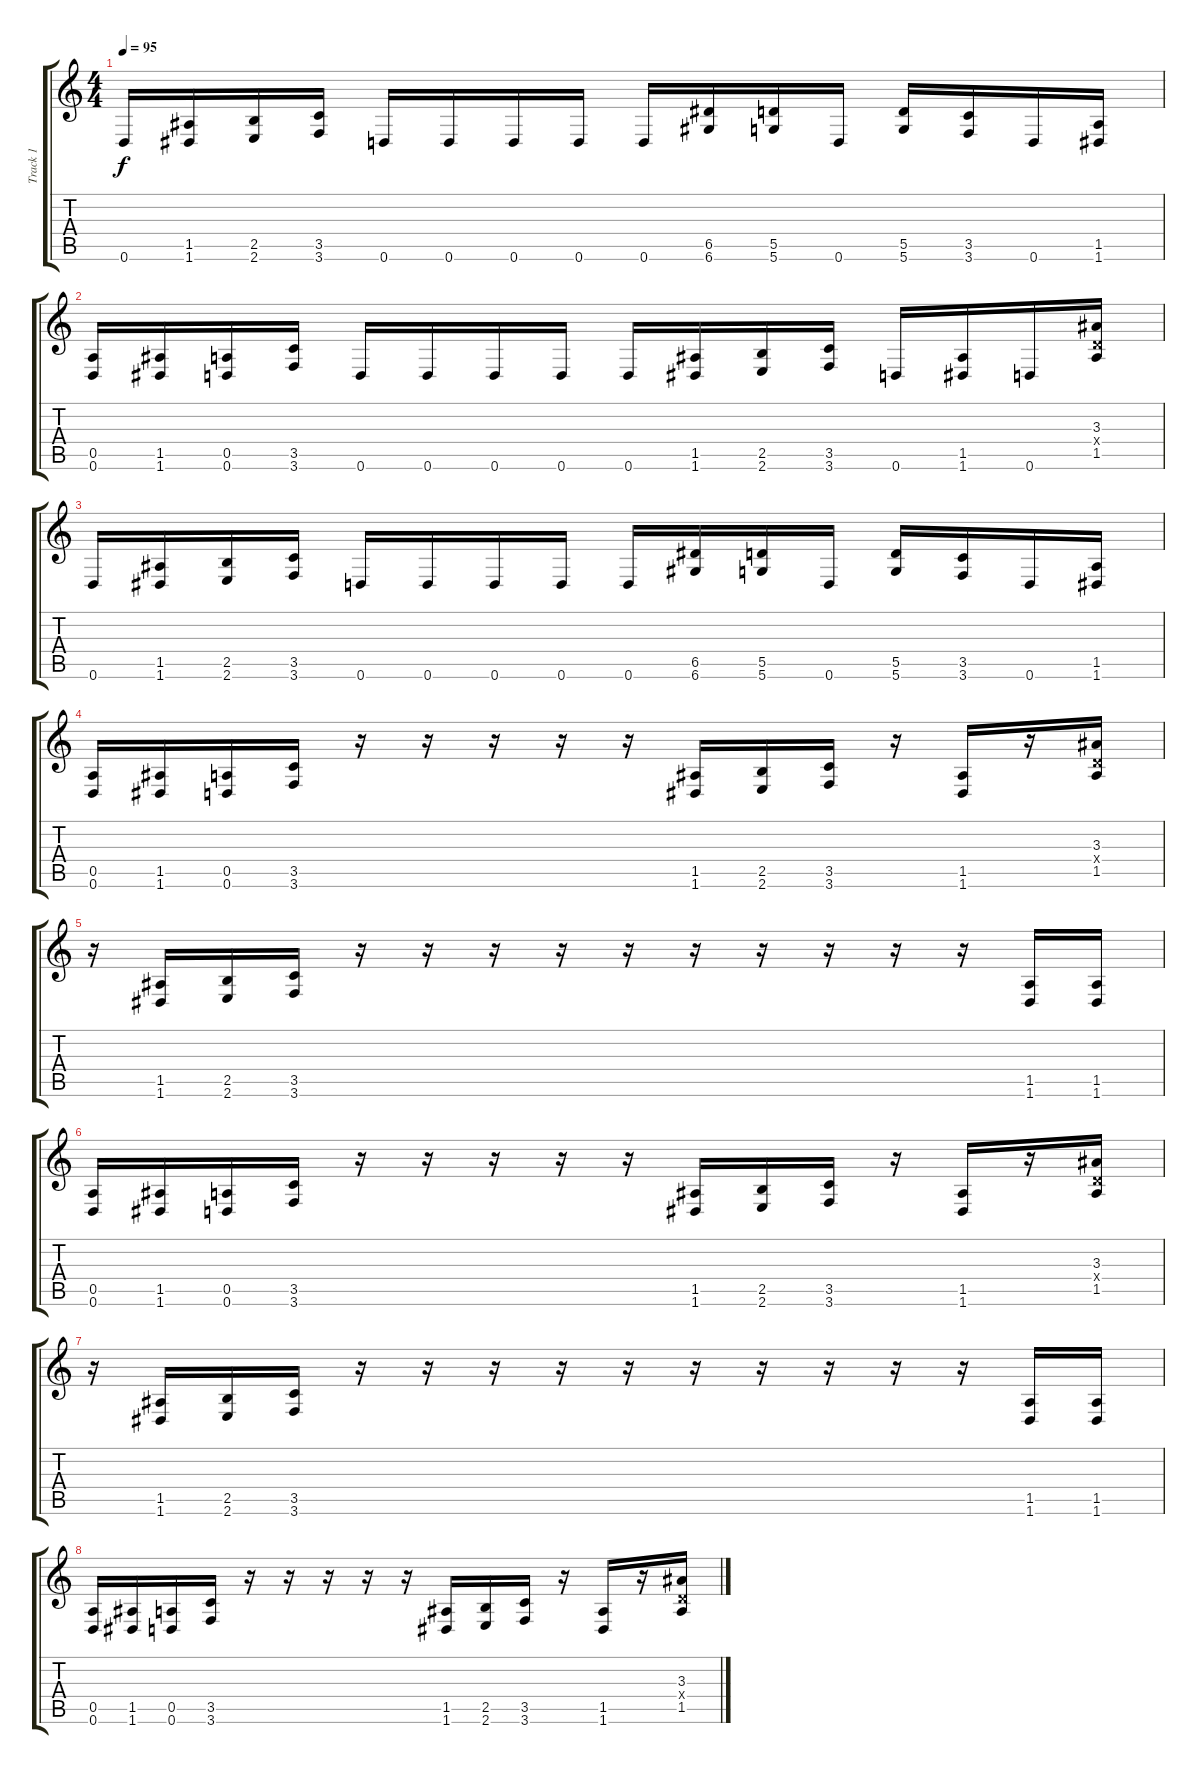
\track ("Track 1" "Track 1") {instrument distortionguitar}
\staff {score tabs}
\tuning (E4 B3 G3 D3 A2 D2) {hide}
\ts (4 4)
\tempo 95
\clef g2
\ks c
0.6.16{dy f} (1.5 1.6).16 (2.5 2.6).16 (3.5 3.6).16 0.6.16 0.6.16 0.6.16 0.6.16 0.6.16 (6.5 6.6).16 (5.5 5.6).16 0.6.16 (5.5 5.6).16 (3.5 3.6).16 0.6.16 (1.5 1.6).16 |
(0.5 0.6).16 (1.5 1.6).16 (0.5 0.6).16 (3.5 3.6).16 0.6.16 0.6.16 0.6.16 0.6.16 0.6.16 (1.5 1.6).16 (2.5 2.6).16 (3.5 3.6).16 0.6.16 (1.5 1.6).16 0.6.16 (3.3 0.4{x} 1.5).16 |
0.6.16 (1.5 1.6).16 (2.5 2.6).16 (3.5 3.6).16 0.6.16 0.6.16 0.6.16 0.6.16 0.6.16 (6.5 6.6).16 (5.5 5.6).16 0.6.16 (5.5 5.6).16 (3.5 3.6).16 0.6.16 (1.5 1.6).16 |
(0.5 0.6).16 (1.5 1.6).16 (0.5 0.6).16 (3.5 3.6).16 r.16 r.16 r.16 r.16 r.16 (1.5 1.6).16 (2.5 2.6).16 (3.5 3.6).16 r.16 (1.5 1.6).16 r.16 (3.3 0.4{x} 1.5).16 |
r.16 (1.5 1.6).16 (2.5 2.6).16 (3.5 3.6).16 r.16 r.16 r.16 r.16 r.16 r.16 r.16 r.16 r.16 r.16 (1.5 1.6).16 (1.5 1.6).16 |
(0.5 0.6).16 (1.5 1.6).16 (0.5 0.6).16 (3.5 3.6).16 r.16 r.16 r.16 r.16 r.16 (1.5 1.6).16 (2.5 2.6).16 (3.5 3.6).16 r.16 (1.5 1.6).16 r.16 (3.3 0.4{x} 1.5).16 |
r.16 (1.5 1.6).16 (2.5 2.6).16 (3.5 3.6).16 r.16 r.16 r.16 r.16 r.16 r.16 r.16 r.16 r.16 r.16 (1.5 1.6).16 (1.5 1.6).16 |
(0.5 0.6).16 (1.5 1.6).16 (0.5 0.6).16 (3.5 3.6).16 r.16 r.16 r.16 r.16 r.16 (1.5 1.6).16 (2.5 2.6).16 (3.5 3.6).16 r.16 (1.5 1.6).16 r.16 (3.3 0.4{x} 1.5).16
